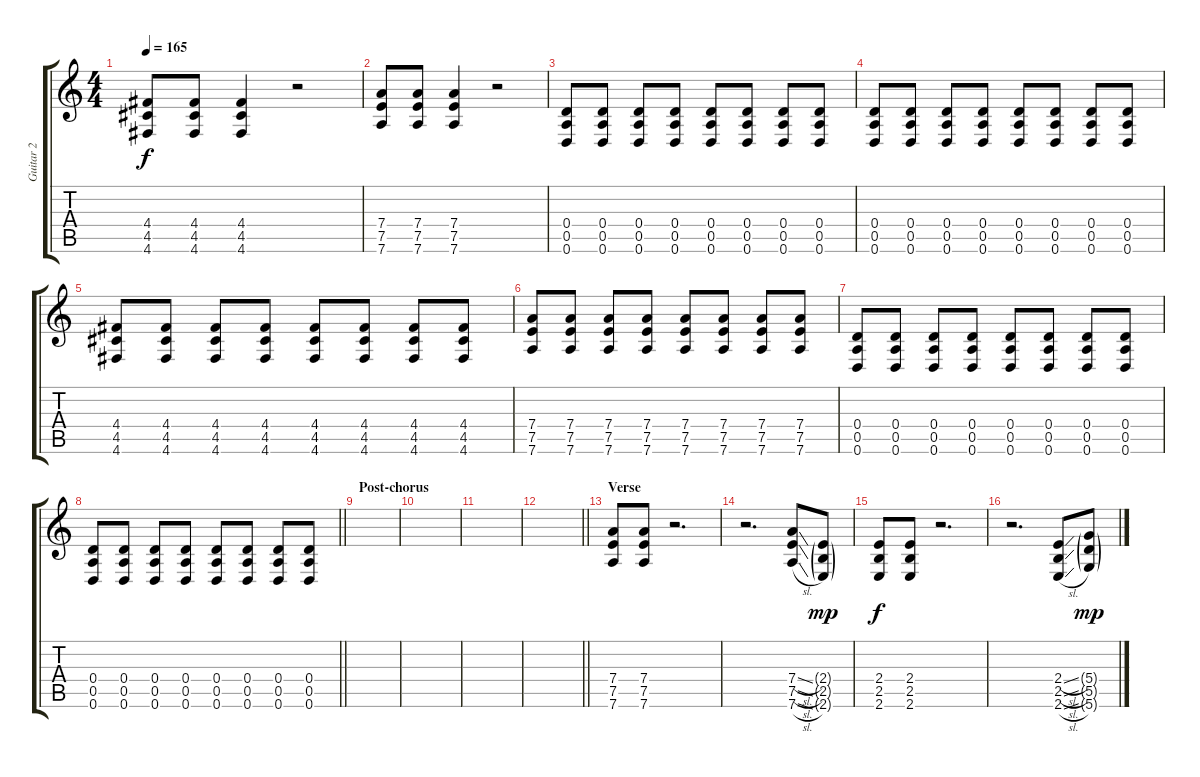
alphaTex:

\track ("Guitar 2" "Guitar 2") {instrument distortionguitar}
\staff {score tabs}
\tuning (E4 B3 G3 D3 A2 D2) {hide}
\ts (4 4)
\tempo 165
\clef g2
\ks c
(4.4 4.5 4.6).8{dy f} (4.4 4.5 4.6).8 (4.4 4.5 4.6).4 r.2 |
(7.4 7.5 7.6).8 (7.4 7.5 7.6).8 (7.4 7.5 7.6).4 r.2 |
(0.4 0.5 0.6).8 (0.4 0.5 0.6).8 (0.4 0.5 0.6).8 (0.4 0.5 0.6).8 (0.4 0.5 0.6).8 (0.4 0.5 0.6).8 (0.4 0.5 0.6).8 (0.4 0.5 0.6).8 |
(0.4 0.5 0.6).8 (0.4 0.5 0.6).8 (0.4 0.5 0.6).8 (0.4 0.5 0.6).8 (0.4 0.5 0.6).8 (0.4 0.5 0.6).8 (0.4 0.5 0.6).8 (0.4 0.5 0.6).8 |
(4.4 4.5 4.6).8 (4.4 4.5 4.6).8 (4.4 4.5 4.6).8 (4.4 4.5 4.6).8 (4.4 4.5 4.6).8 (4.4 4.5 4.6).8 (4.4 4.5 4.6).8 (4.4 4.5 4.6).8 |
(7.4 7.5 7.6).8 (7.4 7.5 7.6).8 (7.4 7.5 7.6).8 (7.4 7.5 7.6).8 (7.4 7.5 7.6).8 (7.4 7.5 7.6).8 (7.4 7.5 7.6).8 (7.4 7.5 7.6).8 |
(0.4 0.5 0.6).8 (0.4 0.5 0.6).8 (0.4 0.5 0.6).8 (0.4 0.5 0.6).8 (0.4 0.5 0.6).8 (0.4 0.5 0.6).8 (0.4 0.5 0.6).8 (0.4 0.5 0.6).8 |
\barLineRight lightlight
(0.4 0.5 0.6).8 (0.4 0.5 0.6).8 (0.4 0.5 0.6).8 (0.4 0.5 0.6).8 (0.4 0.5 0.6).8 (0.4 0.5 0.6).8 (0.4 0.5 0.6).8 (0.4 0.5 0.6).8 |
\section ("" "Post-chorus")
|
|
|
\barLineRight lightlight
|
\section ("" "Verse")
(7.4 7.5 7.6).8 (7.4 7.5 7.6).8 r.2{d} |
r.2{d} (7.4{sl} 7.5{sl} 7.6{sl}).8 (2.4{g} 2.5{g} 2.6{g}).8{dy mp} |
(2.4 2.5 2.6).8{dy f} (2.4 2.5 2.6).8 r.2{d} |
r.2{d} (2.4{sl} 2.5{sl} 2.6{sl}).8 (5.4{g} 5.5{g} 5.6{g}).8{dy mp}
